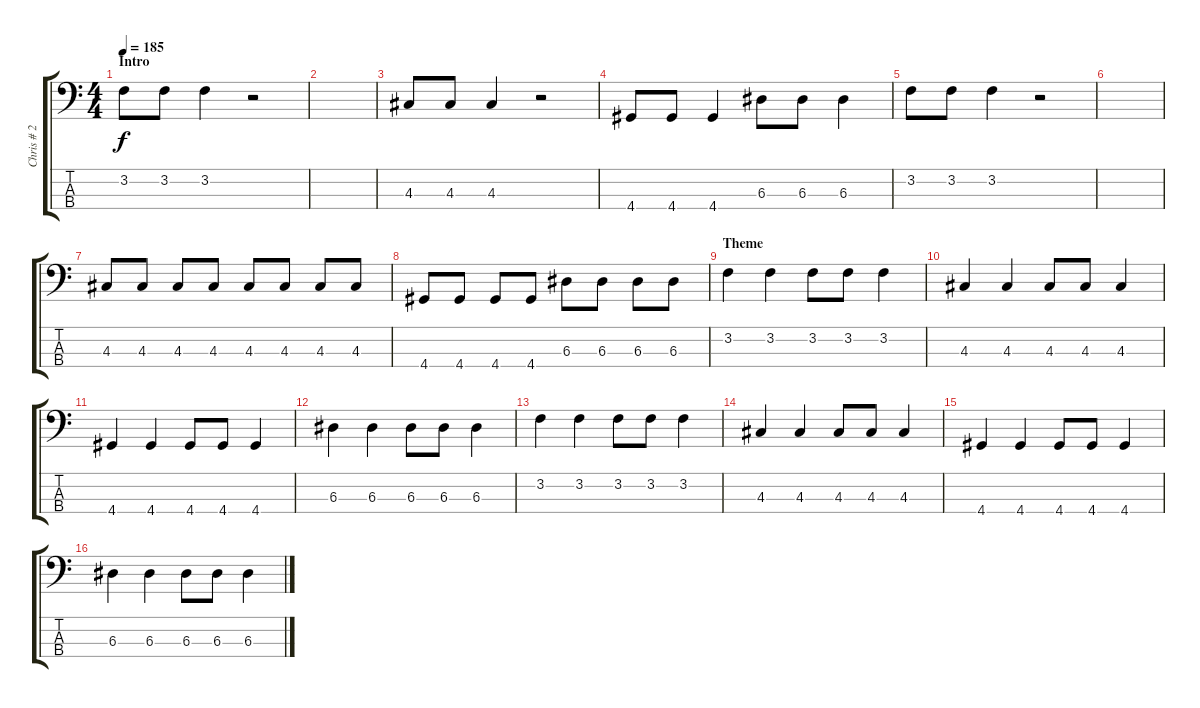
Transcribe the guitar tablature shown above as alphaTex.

\track ("Chris # 2" "Chris # 2") {instrument electricbassfinger}
\staff {score tabs}
\tuning (G2 D2 A1 E1) {hide}
\ts (4 4)
\section ("" "Intro")
\tempo 185
\clef f4
\ks c
3.2.8{dy f instrument electricbassfinger} 3.2.8 3.2.4 r.2 |
|
4.3.8 4.3.8 4.3.4 r.2 |
4.4.8 4.4.8 4.4.4 6.3.8 6.3.8 6.3.4 |
3.2.8 3.2.8 3.2.4 r.2 |
|
4.3.8 4.3.8 4.3.8 4.3.8 4.3.8 4.3.8 4.3.8 4.3.8 |
4.4.8 4.4.8 4.4.8 4.4.8 6.3.8 6.3.8 6.3.8 6.3.8 |
\section ("" "Theme")
3.2.4 3.2.4 3.2.8 3.2.8 3.2.4 |
4.3.4 4.3.4 4.3.8 4.3.8 4.3.4 |
4.4.4 4.4.4 4.4.8 4.4.8 4.4.4 |
6.3.4 6.3.4 6.3.8 6.3.8 6.3.4 |
3.2.4 3.2.4 3.2.8 3.2.8 3.2.4 |
4.3.4 4.3.4 4.3.8 4.3.8 4.3.4 |
4.4.4 4.4.4 4.4.8 4.4.8 4.4.4 |
6.3.4 6.3.4 6.3.8 6.3.8 6.3.4
